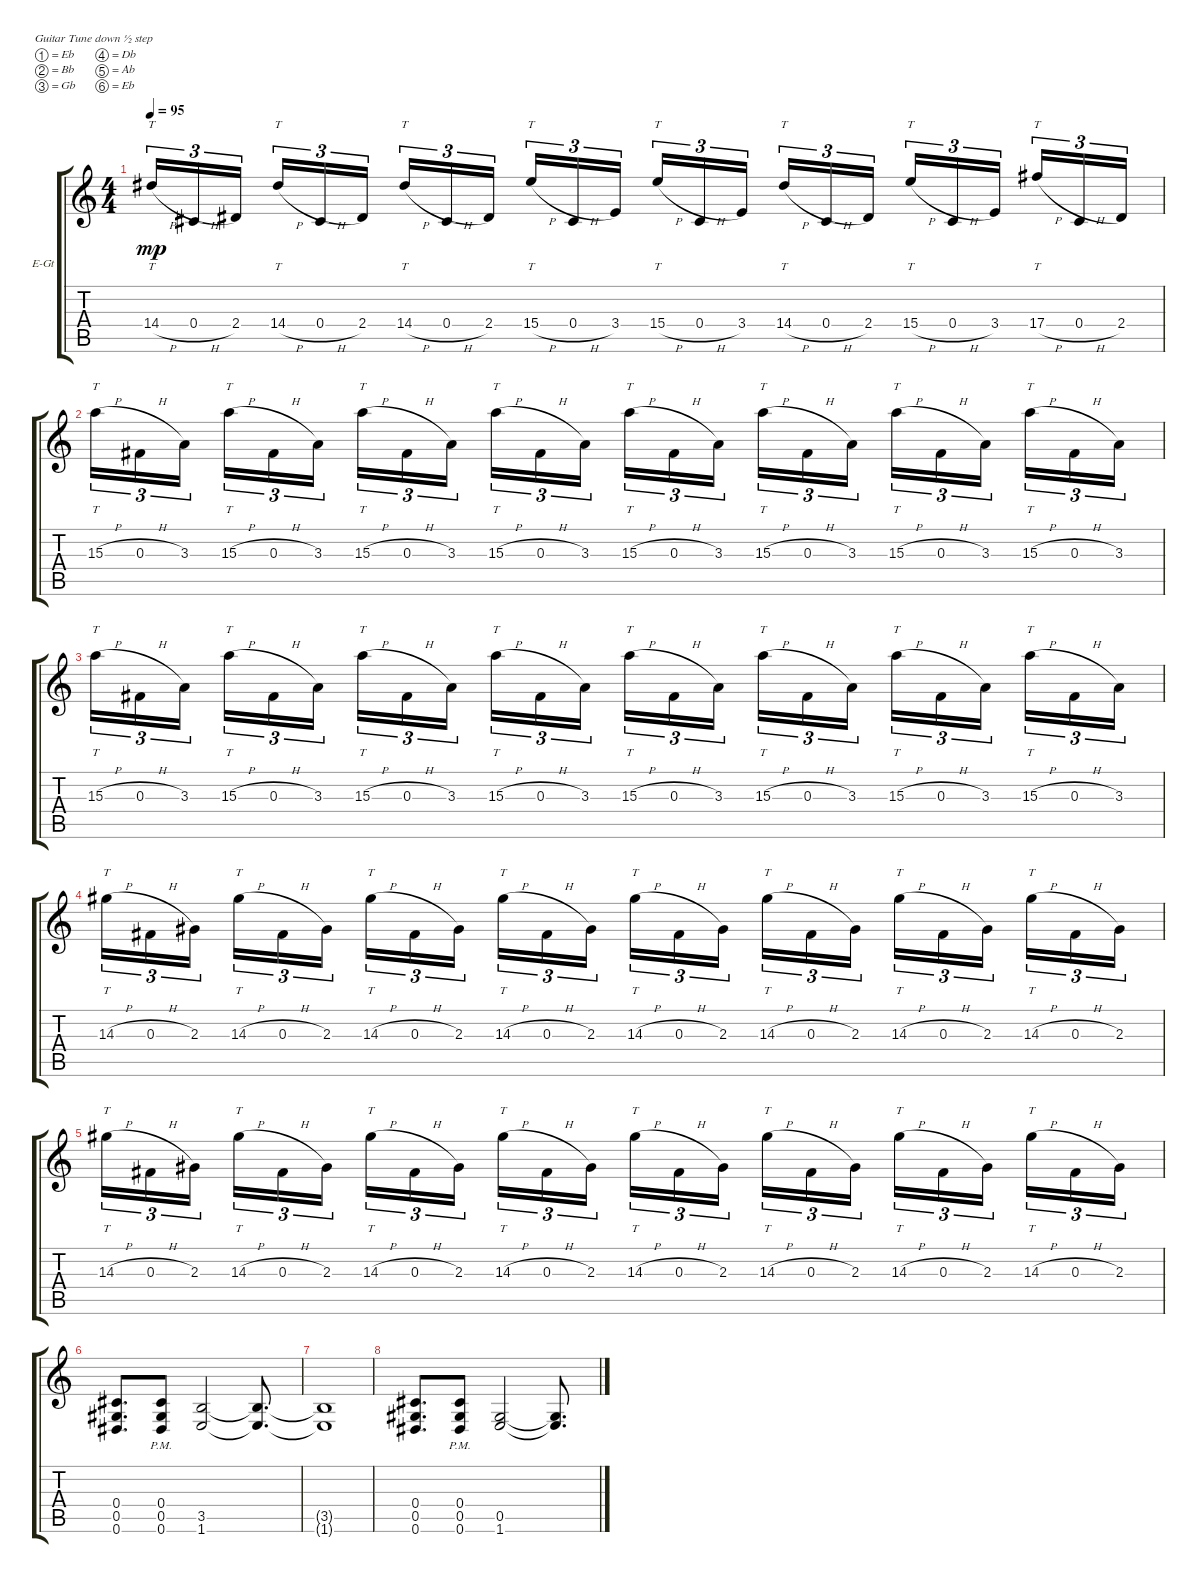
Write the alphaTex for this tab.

\defaultSystemsLayout 4
\bracketExtendMode groupsimilarinstruments
\firstSystemTrackNameOrientation horizontal
\otherSystemsTrackNameOrientation horizontal
\track ("Electric Guitar" "E-Gt") {instrument distortionguitar}
\staff {score tabs}
\tuning (Eb4 Bb3 Gb3 Db3 Ab2 Eb2)
\ts (4 4)
\tempo 95
\clef g2
\ks c
14.4{h}.16{tt tu (3 2) dy mp} 0.4{h}.16{tu (3 2)} 2.4.16{tu (3 2)} 14.4{h}.16{tt tu (3 2)} 0.4{h}.16{tu (3 2)} 2.4.16{tu (3 2)} 14.4{h}.16{tt tu (3 2)} 0.4{h}.16{tu (3 2)} 2.4.16{tu (3 2)} 15.4{h}.16{tt tu (3 2)} 0.4{h}.16{tu (3 2)} 3.4.16{tu (3 2)} 15.4{h}.16{tt tu (3 2)} 0.4{h}.16{tu (3 2)} 3.4.16{tu (3 2)} 14.4{h}.16{tt tu (3 2)} 0.4{h}.16{tu (3 2)} 2.4.16{tu (3 2)} 15.4{h}.16{tt tu (3 2)} 0.4{h}.16{tu (3 2)} 3.4.16{tu (3 2)} 17.4{h}.16{tt tu (3 2)} 0.4{h}.16{tu (3 2)} 2.4.16{tu (3 2)} |
15.3{h}.16{tt tu (3 2)} 0.3{h}.16{tu (3 2)} 3.3.16{tu (3 2)} 15.3{h}.16{tt tu (3 2)} 0.3{h}.16{tu (3 2)} 3.3.16{tu (3 2)} 15.3{h}.16{tt tu (3 2)} 0.3{h}.16{tu (3 2)} 3.3.16{tu (3 2)} 15.3{h}.16{tt tu (3 2)} 0.3{h}.16{tu (3 2)} 3.3.16{tu (3 2)} 15.3{h}.16{tt tu (3 2)} 0.3{h}.16{tu (3 2)} 3.3.16{tu (3 2)} 15.3{h}.16{tt tu (3 2)} 0.3{h}.16{tu (3 2)} 3.3.16{tu (3 2)} 15.3{h}.16{tt tu (3 2)} 0.3{h}.16{tu (3 2)} 3.3.16{tu (3 2)} 15.3{h}.16{tt tu (3 2)} 0.3{h}.16{tu (3 2)} 3.3.16{tu (3 2)} |
15.3{h}.16{tt tu (3 2)} 0.3{h}.16{tu (3 2)} 3.3.16{tu (3 2)} 15.3{h}.16{tt tu (3 2)} 0.3{h}.16{tu (3 2)} 3.3.16{tu (3 2)} 15.3{h}.16{tt tu (3 2)} 0.3{h}.16{tu (3 2)} 3.3.16{tu (3 2)} 15.3{h}.16{tt tu (3 2)} 0.3{h}.16{tu (3 2)} 3.3.16{tu (3 2)} 15.3{h}.16{tt tu (3 2)} 0.3{h}.16{tu (3 2)} 3.3.16{tu (3 2)} 15.3{h}.16{tt tu (3 2)} 0.3{h}.16{tu (3 2)} 3.3.16{tu (3 2)} 15.3{h}.16{tt tu (3 2)} 0.3{h}.16{tu (3 2)} 3.3.16{tu (3 2)} 15.3{h}.16{tt tu (3 2)} 0.3{h}.16{tu (3 2)} 3.3.16{tu (3 2)} |
14.3{h}.16{tt tu (3 2)} 0.3{h}.16{tu (3 2)} 2.3.16{tu (3 2)} 14.3{h}.16{tt tu (3 2)} 0.3{h}.16{tu (3 2)} 2.3.16{tu (3 2)} 14.3{h}.16{tt tu (3 2)} 0.3{h}.16{tu (3 2)} 2.3.16{tu (3 2)} 14.3{h}.16{tt tu (3 2)} 0.3{h}.16{tu (3 2)} 2.3.16{tu (3 2)} 14.3{h}.16{tt tu (3 2)} 0.3{h}.16{tu (3 2)} 2.3.16{tu (3 2)} 14.3{h}.16{tt tu (3 2)} 0.3{h}.16{tu (3 2)} 2.3.16{tu (3 2)} 14.3{h}.16{tt tu (3 2)} 0.3{h}.16{tu (3 2)} 2.3.16{tu (3 2)} 14.3{h}.16{tt tu (3 2)} 0.3{h}.16{tu (3 2)} 2.3.16{tu (3 2)} |
14.3{h}.16{tt tu (3 2)} 0.3{h}.16{tu (3 2)} 2.3.16{tu (3 2)} 14.3{h}.16{tt tu (3 2)} 0.3{h}.16{tu (3 2)} 2.3.16{tu (3 2)} 14.3{h}.16{tt tu (3 2)} 0.3{h}.16{tu (3 2)} 2.3.16{tu (3 2)} 14.3{h}.16{tt tu (3 2)} 0.3{h}.16{tu (3 2)} 2.3.16{tu (3 2)} 14.3{h}.16{tt tu (3 2)} 0.3{h}.16{tu (3 2)} 2.3.16{tu (3 2)} 14.3{h}.16{tt tu (3 2)} 0.3{h}.16{tu (3 2)} 2.3.16{tu (3 2)} 14.3{h}.16{tt tu (3 2)} 0.3{h}.16{tu (3 2)} 2.3.16{tu (3 2)} 14.3{h}.16{tt tu (3 2)} 0.3{h}.16{tu (3 2)} 2.3.16{tu (3 2)} |
(0.6 0.5 0.4).8{d} (0.6{pm} 0.5{pm} 0.4{pm}).8 (1.6 3.5).2 (1.6{t} 3.5{t}).8{d} |
(1.6{t} 3.5{t}).1 |
(0.6 0.5 0.4).8{d} (0.6{pm} 0.5{pm} 0.4{pm}).8 (1.6 0.5).2 (1.6{t} 0.5{t}).8{d}
